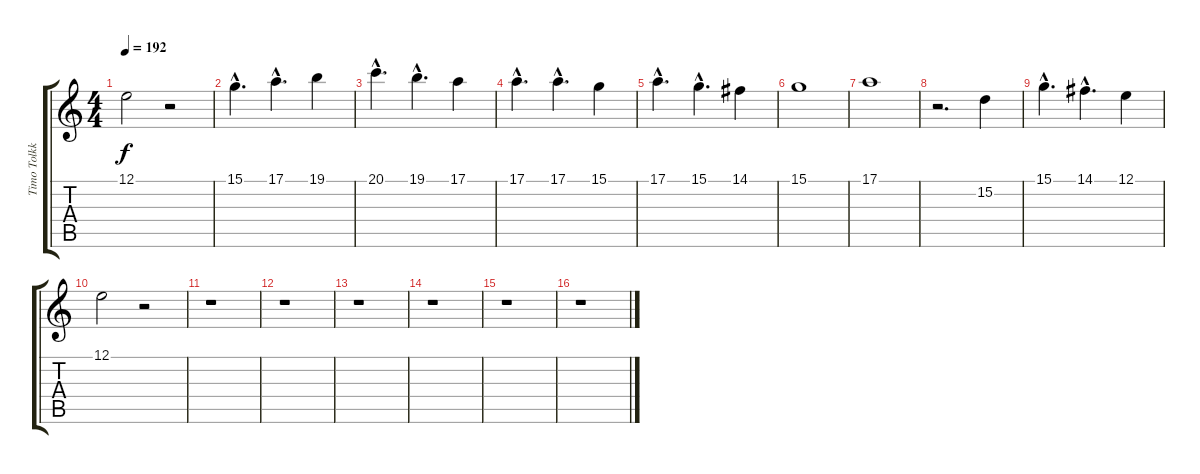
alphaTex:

\track ("Timo Tolkki" "Timo Tolkk") {instrument lead3calliope}
\staff {score tabs}
\tuning (E4 B3 G3 D3 A2 E2) {hide}
\ts (4 4)
\tempo 192
\clef g2
\ks c
12.1.2{dy f} r.2 |
15.1{hac}.4{d} 17.1{hac}.4{d} 19.1.4 |
20.1{hac}.4{d} 19.1{hac}.4{d} 17.1.4 |
17.1{hac}.4{d} 17.1{hac}.4{d} 15.1.4 |
17.1{hac}.4{d} 15.1{hac}.4{d} 14.1.4 |
15.1.1 |
17.1.1 |
r.2{d} 15.2.4 |
15.1{hac}.4{d} 14.1{hac}.4{d} 12.1.4 |
12.1.2 r.2 |
r.1 |
r.1 |
r.1 |
r.1 |
r.1 |
r.1
